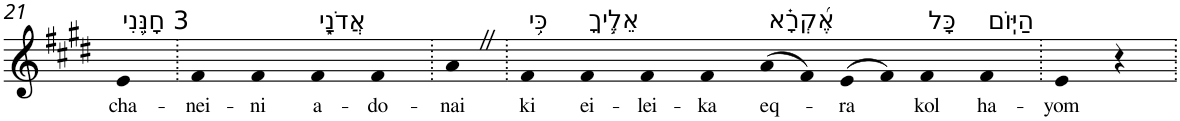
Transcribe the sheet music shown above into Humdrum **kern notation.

**kern	**text
*part1	*part1
*staff1	*staff1
*I"Piano	*
*I'Pno	*
!!LO:PB:g=z
*clefG2	*
*k[f#c#g#d#]	*
*E:	*
=21	=21
!LO:TX:a:t=3 חָנֵּ֥נִי	!
!	!LO:LY:b
4e	cha-
=22.	=22.
!	!LO:LY:b
4f#	-nei-
!	!LO:LY:b
4f#	-ni
!LO:TX:a:t=אֲדֹנָ֑י	!
!	!LO:LY:b
4f#	a-
!	!LO:LY:b
4f#	-do-
=23.	=23.
!	!LO:LY:b
4aZ	-nai
=24.	=24.
!LO:TX:a:t=כִּ֥י	!
!	!LO:LY:b
4f#	ki
!LO:TX:a:t=אֵלֶ֥יךָ	!
!	!LO:LY:b
4f#	ei-
!	!LO:LY:b
4f#	-lei-
!	!LO:LY:b
4f#	-ka
!LO:TX:a:t=אֶ֝קְרָ֗א	!
!	!LO:LY:b
(>8a	eq-
8f#)	.
!	!LO:LY:b
(>8e	-ra
8f#)	.
!LO:TX:a:t=כָּל	!
!	!LO:LY:b
4f#	kol
!LO:TX:a:t=הַיּֽוֹם	!
!	!LO:LY:b
4f#	ha-
=25.	=25.
!	!LO:LY:b
4e	-yom
4r	.
=.	=.
*-	*-
